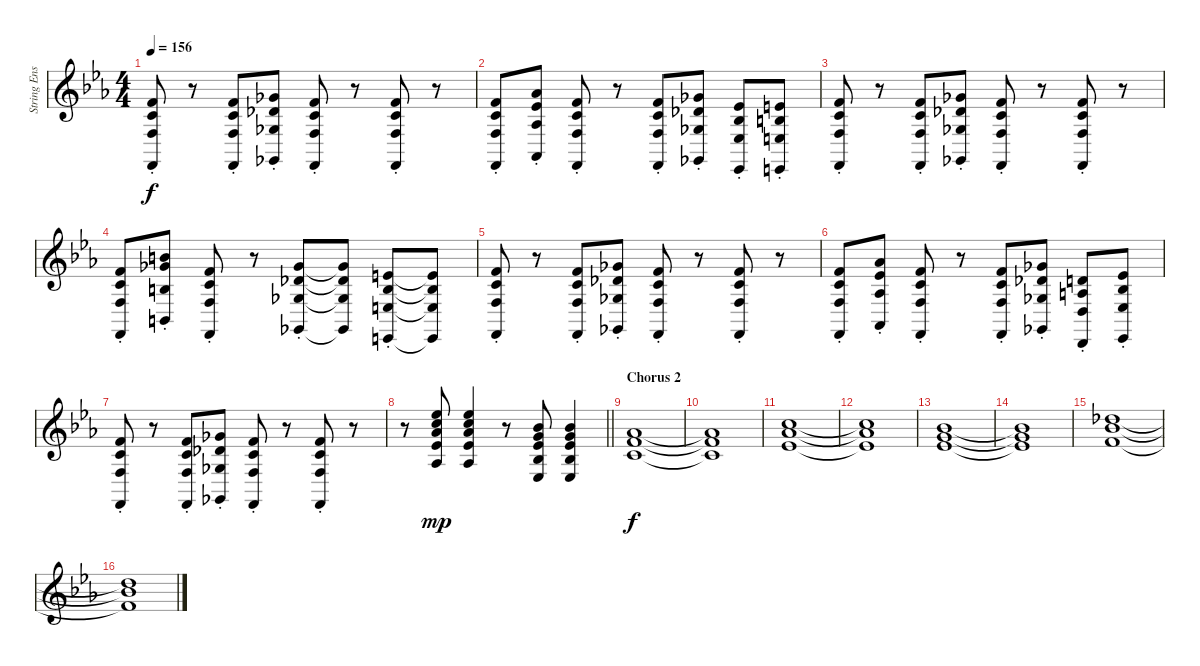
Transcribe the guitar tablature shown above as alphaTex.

\track ("String Ens." "String Ens") {instrument stringensemble1}
\staff {score}
\tuning (E4 B3 G3 D3 A2 E2 B1) {hide}
\ts (4 4)
\tempo 156
\clef g2
\ks cminor
(1.1{st} 1.2{st} 3.4{st} 1.6{st}).8{dy f} r.8 (1.1{st} 1.2{st} 3.4{st} 1.6{st}).8 (2.1{st} 2.2{st} 4.4{st} 2.6{st}).8 (1.1{st} 1.2{st} 3.4{st} 1.6{st}).8 r.8 (1.1{st} 1.2{st} 3.4{st} 1.6{st}).8 r.8 |
(1.1{st} 1.2{st} 3.4{st} 1.6{st}).8 (4.1{st} 4.2{st} 1.3{st} 4.6{st}).8 (1.1{st} 1.2{st} 3.4{st} 1.6{st}).8 r.8 (1.1{st} 1.2{st} 3.4{st} 1.6{st}).8 (2.1{st} 2.2{st} 4.4{st} 2.6{st}).8 (4.2{st} 3.3{st} 1.4{st} 4.7{st}).8 (5.2{st} 4.3{st} 7.5{st} 5.7{st}).8 |
(1.1{st} 1.2{st} 3.4{st} 1.6{st}).8 r.8 (1.1{st} 1.2{st} 3.4{st} 1.6{st}).8 (2.1{st} 2.2{st} 4.4{st} 2.6{st}).8 (1.1{st} 1.2{st} 3.4{st} 1.6{st}).8 r.8 (1.1{st} 1.2{st} 3.4{st} 1.6{st}).8 r.8 |
(1.1{st} 1.2{st} 3.4{st} 1.6{st}).8 (7.1{st} 0.2{st} 11.3{st} 2.5{st}).8 (1.1{st} 1.2{st} 3.4{st} 1.6{st}).8 r.8 (2.1{st} 2.2{st} 4.4{st} 2.6{st}).8 (2.1{t} 2.2{t} 4.4{t} 2.6{t}).8 (0.1{st} 0.2{st} 2.4{st} 0.6{st}).8 (0.1{t} 0.2{t} 2.4{t} 0.6{t}).8 |
(1.1{st} 1.2{st} 3.4{st} 1.6{st}).8 r.8 (1.1{st} 1.2{st} 3.4{st} 1.6{st}).8 (2.1{st} 2.2{st} 4.4{st} 2.6{st}).8 (1.1{st} 1.2{st} 3.4{st} 1.6{st}).8 r.8 (1.1{st} 1.2{st} 3.4{st} 1.6{st}).8 r.8 |
(1.1{st} 1.2{st} 3.4{st} 1.6{st}).8 (4.1{st} 4.2{st} 1.3{st} 4.6{st}).8 (1.1{st} 1.2{st} 3.4{st} 1.6{st}).8 r.8 (1.1{st} 1.2{st} 3.4{st} 1.6{st}).8 (2.1{st} 2.2{st} 4.4{st} 2.6{st}).8 (3.2{st} 2.3{st} 0.4{st} 3.7{st}).8 (4.2{st} 3.3{st} 6.5{st} 4.7{st}).8 |
(1.1{st} 1.2{st} 3.4{st} 1.6{st}).8 r.8 (1.1{st} 1.2{st} 3.4{st} 1.6{st}).8 (2.1{st} 2.2{st} 4.4{st} 2.6{st}).8 (1.1{st} 1.2{st} 3.4{st} 1.6{st}).8 r.8 (1.1{st} 1.2{st} 3.4{st} 1.6{st}).8 r.8 |
\barLineRight lightlight
r.8 (11.1 13.2 13.3 13.4 11.5).8{dy mp} (11.1 13.2 13.3 13.4 11.5).4 r.8 (6.1 8.2 8.3 8.4 6.5).8 (6.1 8.2 8.3 8.4 6.5).4 |
\section ("" "Chorus 2")
(4.1 6.2 5.3).1{dy f} |
(4.1{t} 6.2{t} 5.3{t}).1 |
(8.1 9.2 8.3).1 |
(8.1{t} 9.2{t} 8.3{t}).1 |
(6.1 8.2 8.3).1 |
(6.1{t} 8.2{t} 8.3{t}).1 |
(9.1 11.2 10.3).1 |
(9.1{t} 11.2{t} 10.3{t}).1
